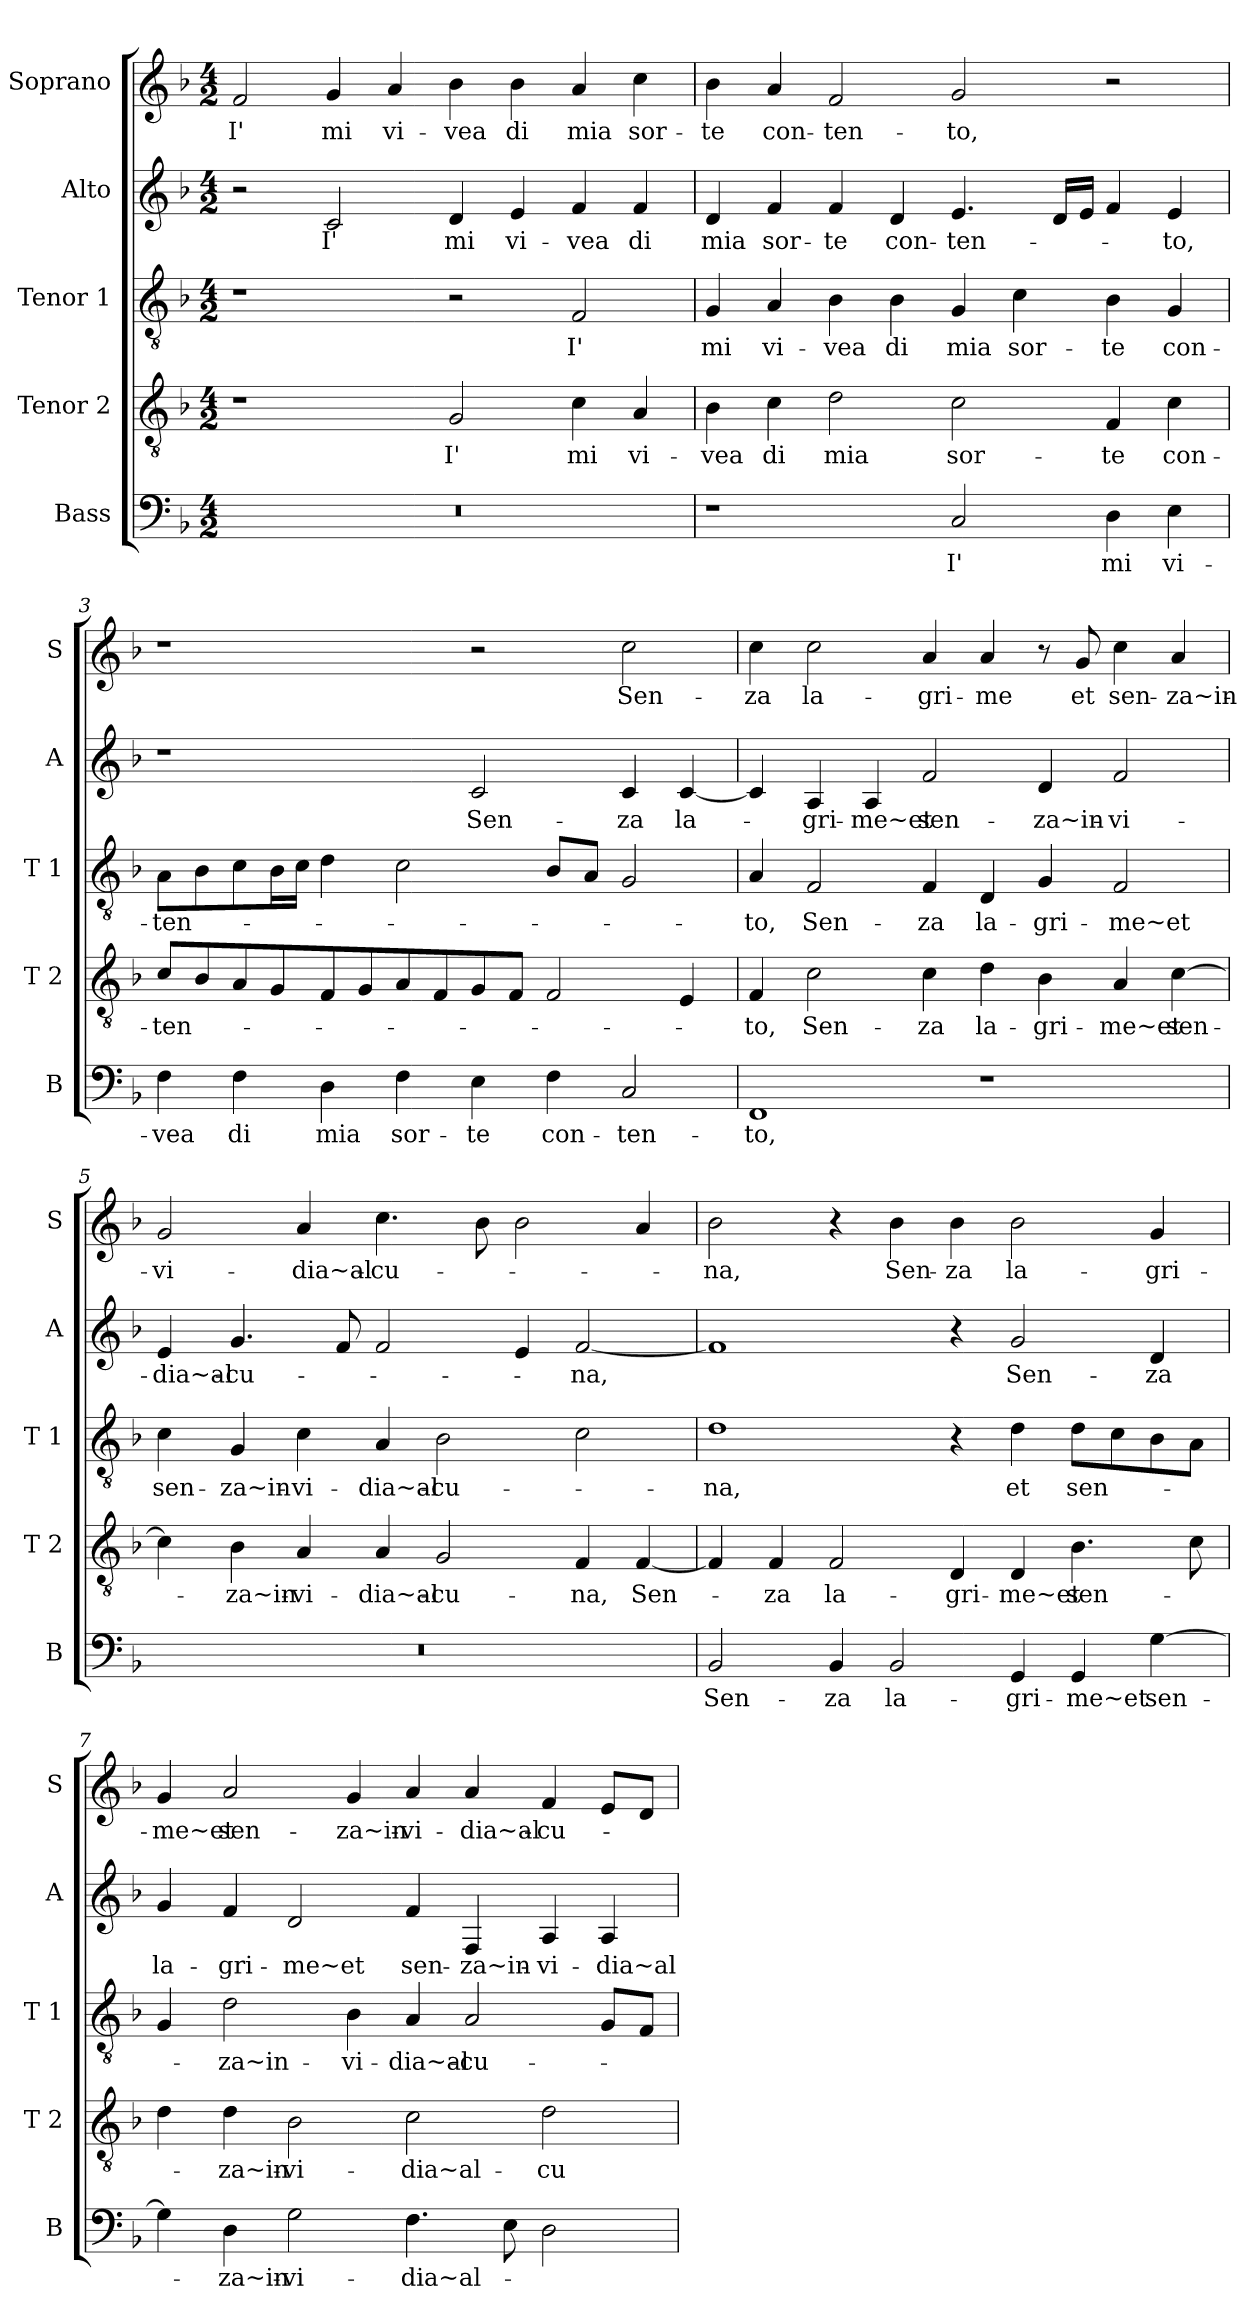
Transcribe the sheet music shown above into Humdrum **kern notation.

**kern	**text	**kern	**text	**kern	**text	**kern	**text	**kern	**text
*part5	*part5	*part4	*part4	*part3	*part3	*part2	*part2	*part1	*part1
*staff5	*staff5	*staff4	*staff4	*staff3	*staff3	*staff2	*staff2	*staff1	*staff1
*I"Bass	*	*I"Tenor 2	*	*I"Tenor 1	*	*I"Alto	*	*I"Soprano	*
*I'B	*	*I'T 2	*	*I'T 1	*	*I'A	*	*I'S	*
*clefF4	*	*clefGv2	*	*clefGv2	*	*clefG2	*	*clefG2	*
*k[b-]	*	*k[b-]	*	*k[b-]	*	*k[b-]	*	*k[b-]	*
*F:	*	*F:	*	*F:	*	*F:	*	*F:	*
*M4/2	*	*M4/2	*	*M4/2	*	*M4/2	*	*M4/2	*
=1	=1	=1	=1	=1	=1	=1	=1	=1	=1
!	!	!	!	!	!	!	!	!	!LO:LY:b
0r	.	1r	.	1r	.	2r	.	2f/	I'
!	!	!	!	!	!	!	!LO:LY:b	!	!LO:LY:b
.	.	.	.	.	.	2c/	I'	4g/	mi
!	!	!	!	!	!	!	!	!	!LO:LY:b
.	.	.	.	.	.	.	.	4a/	vi-
!	!	!	!LO:LY:b	!	!	!	!LO:LY:b	!	!LO:LY:b
.	.	2G/	I'	2r	.	4d/	mi	4b-\	-vea
!	!	!	!	!	!	!	!LO:LY:b	!	!LO:LY:b
.	.	.	.	.	.	4e/	vi-	4b-\	di
!	!	!	!LO:LY:b	!	!LO:LY:b	!	!LO:LY:b	!	!LO:LY:b
.	.	4c\	mi	2F/	I'	4f/	-vea	4a/	mia
!	!	!	!LO:LY:b	!	!	!	!LO:LY:b	!	!LO:LY:b
.	.	4A/	vi-	.	.	4f/	di	4cc\	sor-
=2	=2	=2	=2	=2	=2	=2	=2	=2	=2
!	!	!	!LO:LY:b	!	!LO:LY:b	!	!LO:LY:b	!	!LO:LY:b
1r	.	4B-\	-vea	4G/	mi	4d/	mia	4b-\	-te
!	!	!	!LO:LY:b	!	!LO:LY:b	!	!LO:LY:b	!	!LO:LY:b
.	.	4c\	di	4A/	vi-	4f/	sor-	4a/	con-
!	!	!	!LO:LY:b	!	!LO:LY:b	!	!LO:LY:b	!	!LO:LY:b
.	.	2d\	mia	4B-\	-vea	4f/	-te	2f/	-ten-
!	!	!	!	!	!LO:LY:b	!	!LO:LY:b	!	!
.	.	.	.	4B-\	di	4d/	con-	.	.
!	!LO:LY:b	!	!LO:LY:b	!	!LO:LY:b	!	!LO:LY:b	!	!LO:LY:b
2C/	I'	2c\	sor-	4G/	mia	4.e/	-ten-	2g/	-to,
!	!	!	!	!	!LO:LY:b	!	!	!	!
.	.	.	.	4c\	sor-	.	.	.	.
.	.	.	.	.	.	16d/LL	.	.	.
.	.	.	.	.	.	16e/JJ	.	.	.
!	!LO:LY:b	!	!LO:LY:b	!	!LO:LY:b	!	!	!	!
4D\	mi	4F/	-te	4B-\	-te	4f/	.	2r	.
!	!LO:LY:b	!	!LO:LY:b	!	!LO:LY:b	!	!LO:LY:b	!	!
4E\	vi-	4c\	con-	4G/	con-	4e/	-to,	.	.
=3	=3	=3	=3	=3	=3	=3	=3	=3	=3
!	!LO:LY:b	!	!LO:LY:b	!	!LO:LY:b	!	!	!	!
4F\	-vea	8c/L	-ten-	8A\L	-ten-	1r	.	1r	.
.	.	8B-/	.	8B-\	.	.	.	.	.
!	!LO:LY:b	!	!	!	!	!	!	!	!
4F\	di	8A/	.	8c\	.	.	.	.	.
.	.	8G/	.	16B-\L	.	.	.	.	.
.	.	.	.	16c\JJ	.	.	.	.	.
!	!LO:LY:b	!	!	!	!	!	!	!	!
4D\	mia	8F/	.	4d\	.	.	.	.	.
.	.	8G/	.	.	.	.	.	.	.
!	!LO:LY:b	!	!	!	!	!	!	!	!
4F\	sor-	8A/	.	2c\	.	.	.	.	.
.	.	8F/	.	.	.	.	.	.	.
!	!LO:LY:b	!	!	!	!	!	!LO:LY:b	!	!
4E\	-te	8G/	.	.	.	2c/	Sen-	2r	.
.	.	8F/J	.	.	.	.	.	.	.
!	!LO:LY:b	!	!	!	!	!	!	!	!
4F\	con-	2F/	.	8B-/L	.	.	.	.	.
.	.	.	.	8A/J	.	.	.	.	.
!	!LO:LY:b	!	!	!	!	!	!LO:LY:b	!	!LO:LY:b
2C/	-ten-	.	.	2G/	.	4c/	-za	2cc\	Sen-
!	!	!	!	!	!	!	!LO:LY:b	!	!
.	.	4E/	.	.	.	[4c/	la-	.	.
!!LO:LB:g=z
=4	=4	=4	=4	=4	=4	=4	=4	=4	=4
!	!LO:LY:b	!	!LO:LY:b	!	!LO:LY:b	!	!	!	!LO:LY:b
1FF	-to,	4F/	-to,	4A/	-to,	4c/]	.	4cc\	-za
!	!	!	!LO:LY:b	!	!LO:LY:b	!	!LO:LY:b	!	!LO:LY:b
.	.	2c\	Sen-	2F/	Sen-	4A/	-gri-	2cc\	la-
!	!	!	!	!	!	!	!LO:LY:b	!	!
.	.	.	.	.	.	4A/	-me~et	.	.
!	!	!	!LO:LY:b	!	!LO:LY:b	!	!LO:LY:b	!	!LO:LY:b
.	.	4c\	-za	4F/	-za	2f/	sen-	4a/	-gri-
!	!	!	!LO:LY:b	!	!LO:LY:b	!	!	!	!LO:LY:b
1r	.	4d\	la-	4D/	la-	.	.	4a/	-me
!	!	!	!LO:LY:b	!	!LO:LY:b	!	!LO:LY:b	!	!
.	.	4B-\	-gri-	4G/	-gri-	4d/	-za~in-	8r	.
!	!	!	!	!	!	!	!	!	!LO:LY:b
.	.	.	.	.	.	.	.	8g/	et
!	!	!	!LO:LY:b	!	!LO:LY:b	!	!LO:LY:b	!	!LO:LY:b
.	.	4A/	-me~et	2F/	-me~et	2f/	-vi-	4cc\	sen-
!	!	!	!LO:LY:b	!	!	!	!	!	!LO:LY:b
.	.	[4c\	sen-	.	.	.	.	4a/	-za~in-
=5	=5	=5	=5	=5	=5	=5	=5	=5	=5
!	!	!	!	!	!LO:LY:b	!	!LO:LY:b	!	!LO:LY:b
0r	.	4c\]	.	4c\	sen-	4e/	-dia~al-	2g/	-vi-
!	!	!	!LO:LY:b	!	!LO:LY:b	!	!LO:LY:b	!	!
.	.	4B-\	-za~in-	4G/	-za~in-	4.g/	-cu-	.	.
!	!	!	!LO:LY:b	!	!LO:LY:b	!	!	!	!LO:LY:b
.	.	4A/	-vi-	4c\	-vi-	.	.	4a/	-dia~al-
.	.	.	.	.	.	8f/	.	.	.
!	!	!	!LO:LY:b	!	!LO:LY:b	!	!	!	!LO:LY:b
.	.	4A/	-dia~al-	4A/	-dia~al-	2f/	.	4.cc\	-cu-
!	!	!	!LO:LY:b	!	!LO:LY:b	!	!	!	!
.	.	2G/	-cu-	2B-\	-cu-	.	.	.	.
.	.	.	.	.	.	.	.	8b-\	.
.	.	.	.	.	.	4e/	.	2b-\	.
!	!	!	!LO:LY:b	!	!	!	!LO:LY:b	!	!
.	.	4F/	-na,	2c\	.	[2f/	-na,	.	.
!	!	!	!LO:LY:b	!	!	!	!	!	!
.	.	[4F/	Sen-	.	.	.	.	4a/	.
=6	=6	=6	=6	=6	=6	=6	=6	=6	=6
!	!LO:LY:b	!	!	!	!LO:LY:b	!	!	!	!LO:LY:b
2BB-/	Sen-	4F/]	.	1d	-na,	1f]	.	2b-\	-na,
!	!	!	!LO:LY:b	!	!	!	!	!	!
.	.	4F/	-za	.	.	.	.	.	.
!	!LO:LY:b	!	!LO:LY:b	!	!	!	!	!	!
4BB-/	-za	2F/	la-	.	.	.	.	4r	.
!	!LO:LY:b	!	!	!	!	!	!	!	!LO:LY:b
2BB-/	la-	.	.	.	.	.	.	4b-\	Sen-
!	!	!	!LO:LY:b	!	!	!	!	!	!LO:LY:b
.	.	4D/	-gri-	4r	.	4r	.	4b-\	-za
!	!LO:LY:b	!	!LO:LY:b	!	!LO:LY:b	!	!LO:LY:b	!	!LO:LY:b
4GG/	-gri-	4D/	-me~et	4d\	et	2g/	Sen-	2b-\	la-
!	!LO:LY:b	!	!LO:LY:b	!	!LO:LY:b	!	!	!	!
4GG/	-me~et	4.B-\	sen-	8d\L	sen-	.	.	.	.
.	.	.	.	8c\	.	.	.	.	.
!	!LO:LY:b	!	!	!	!	!	!LO:LY:b	!	!LO:LY:b
[4G\	sen-	.	.	8B-\	.	4d/	-za	4g/	-gri-
.	.	8c\	.	8A\J	.	.	.	.	.
!!LO:PB:g=z
=7	=7	=7	=7	=7	=7	=7	=7	=7	=7
!	!	!	!	!	!	!	!LO:LY:b	!	!LO:LY:b
4G\]	.	4d\	.	4G/	.	4g/	la-	4g/	-me~et
!	!LO:LY:b	!	!LO:LY:b	!	!LO:LY:b	!	!LO:LY:b	!	!LO:LY:b
4D\	-za~in-	4d\	-za~in-	2d\	-za~in-	4f/	-gri-	2a/	sen-
!	!LO:LY:b	!	!LO:LY:b	!	!	!	!LO:LY:b	!	!
2G\	-vi-	2B-\	-vi-	.	.	2d/	-me~et	.	.
!	!	!	!	!	!LO:LY:b	!	!	!	!LO:LY:b
.	.	.	.	4B-\	-vi-	.	.	4g/	-za~in-
!	!LO:LY:b	!	!LO:LY:b	!	!LO:LY:b	!	!LO:LY:b	!	!LO:LY:b
4.F\	-dia~al-	2c\	-dia~al-	4A/	-dia~al-	4f/	sen-	4a/	-vi-
!	!	!	!	!	!LO:LY:b	!	!LO:LY:b	!	!LO:LY:b
.	.	.	.	2A/	-cu-	4F/	-za~in-	4a/	-dia~al-
8E\	.	.	.	.	.	.	.	.	.
!	!	!	!LO:LY:b	!	!	!	!LO:LY:b	!	!LO:LY:b
2D\	.	2d\	-cu-	.	.	4A/	-vi-	4f/	-cu-
!	!	!	!	!	!	!	!LO:LY:b	!	!
.	.	.	.	8G/L	.	4A/	-dia~al-	8e/L	.
.	.	.	.	8F/J	.	.	.	8d/J	.
=	=	=	=	=	=	=	=	=	=
*-	*-	*-	*-	*-	*-	*-	*-	*-	*-
